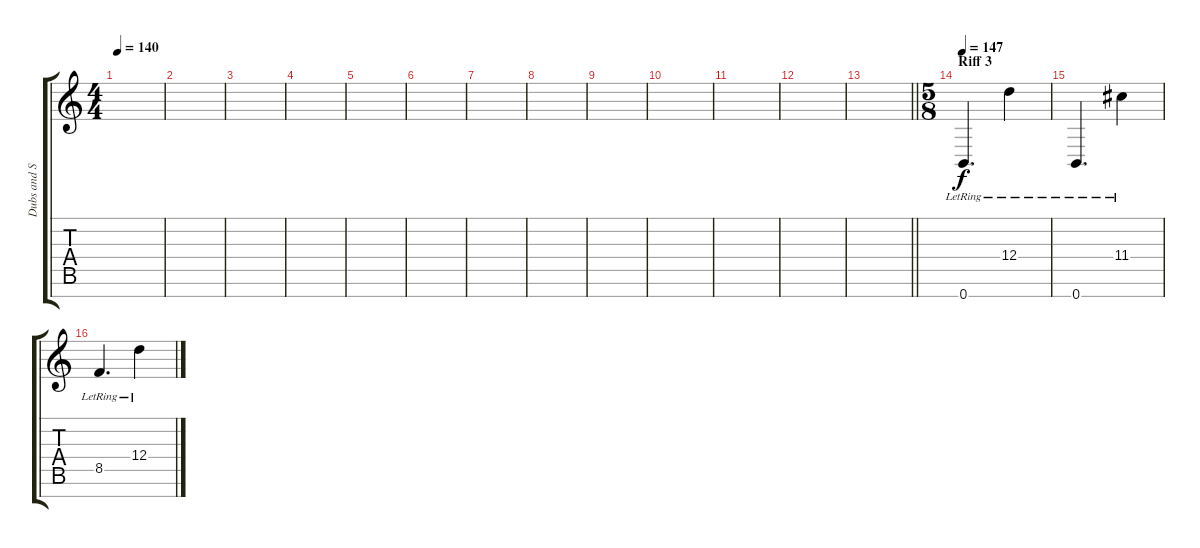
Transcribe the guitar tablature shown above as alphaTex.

\track ("Dubs and Synth" "Dubs and S") {instrument distortionguitar}
\staff {score tabs}
\tuning (E4 B3 G3 D3 A2 E2 B1) {hide}
\ts (4 4)
\tempo 140
\clef g2
\ks c
|
|
|
|
|
|
|
|
|
|
|
|
\barLineRight lightlight
|
\ts (5 8)
\section ("" "Riff 3")
\tempo 147
0.7{lr}.4{d instrument electricguitarjazz} 12.4{lr}.4 |
0.7{lr}.4{d} 11.4{lr}.4 |
8.5{lr}.4{d} 12.4{lr}.4
